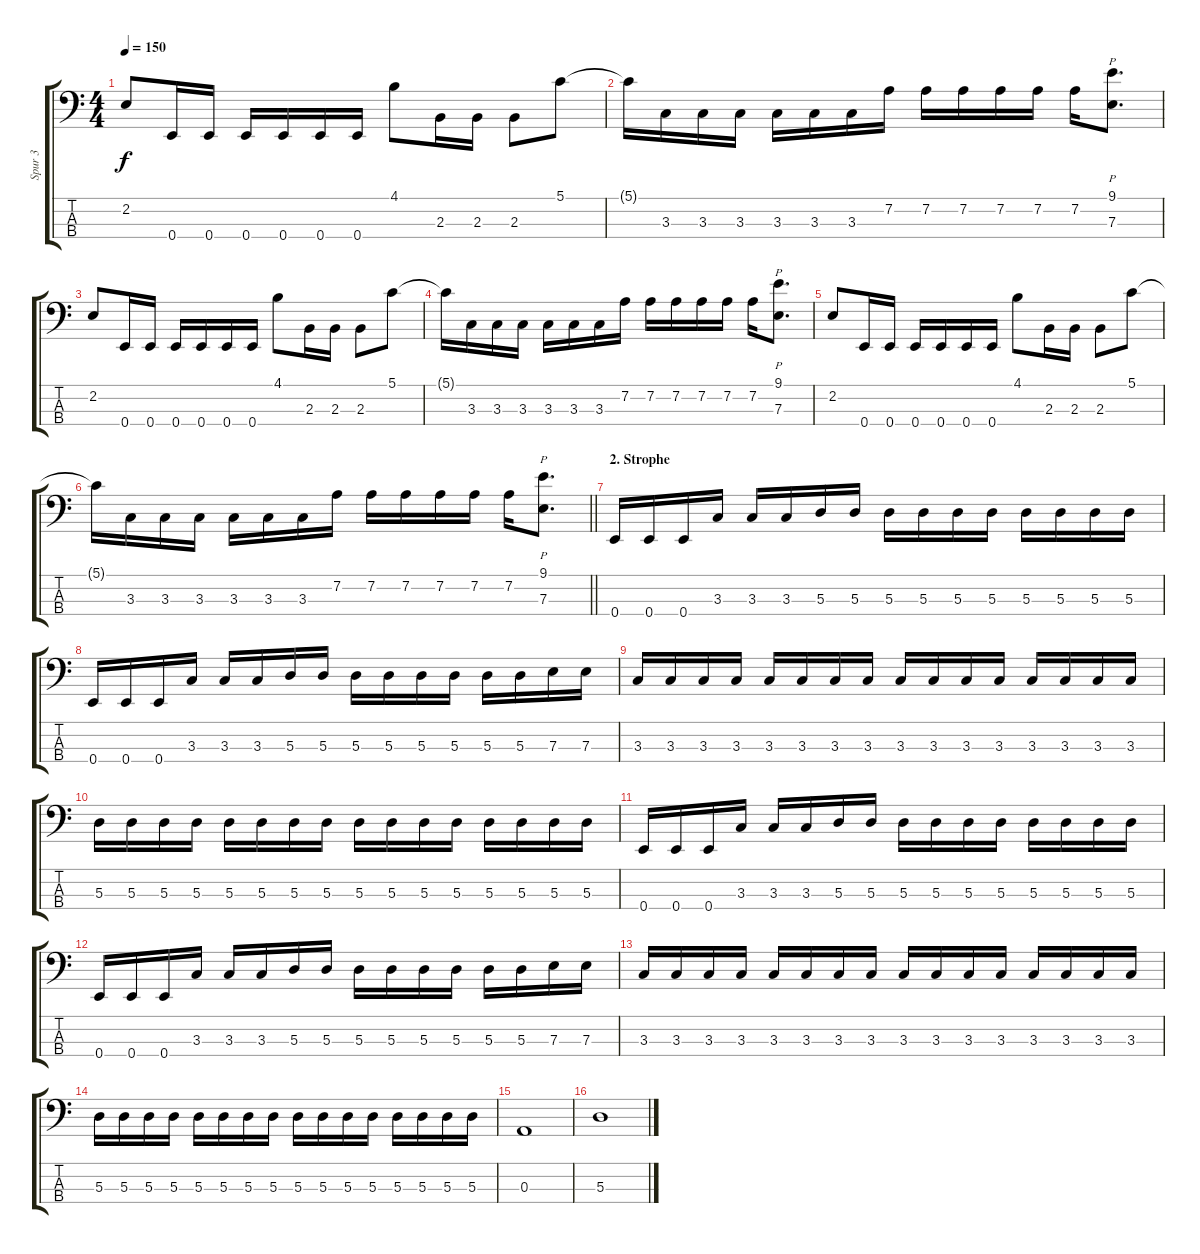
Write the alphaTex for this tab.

\track ("Spur 3" "Spur 3") {instrument electricbassfinger}
\staff {score tabs}
\tuning (G2 D2 A1 E1) {hide}
\ts (4 4)
\tempo 150
\clef f4
\ks c
2.2.8{dy f} 0.4.16 0.4.16 0.4.16 0.4.16 0.4.16 0.4.16 4.1.8 2.3.16 2.3.16 2.3.8 5.1.8 |
5.1{t}.16 3.3.16 3.3.16 3.3.16 3.3.16 3.3.16 3.3.16 7.2.16 7.2.16 7.2.16 7.2.16 7.2.16 7.2.16 (9.1 7.3).8{p d} |
2.2.8 0.4.16 0.4.16 0.4.16 0.4.16 0.4.16 0.4.16 4.1.8 2.3.16 2.3.16 2.3.8 5.1.8 |
5.1{t}.16 3.3.16 3.3.16 3.3.16 3.3.16 3.3.16 3.3.16 7.2.16 7.2.16 7.2.16 7.2.16 7.2.16 7.2.16 (9.1 7.3).8{p d} |
2.2.8 0.4.16 0.4.16 0.4.16 0.4.16 0.4.16 0.4.16 4.1.8 2.3.16 2.3.16 2.3.8 5.1.8 |
\barLineRight lightlight
5.1{t}.16 3.3.16 3.3.16 3.3.16 3.3.16 3.3.16 3.3.16 7.2.16 7.2.16 7.2.16 7.2.16 7.2.16 7.2.16 (9.1 7.3).8{p d} |
\section ("" "2. Strophe")
0.4.16 0.4.16 0.4.16 3.3.16 3.3.16 3.3.16 5.3.16 5.3.16 5.3.16 5.3.16 5.3.16 5.3.16 5.3.16 5.3.16 5.3.16 5.3.16 |
0.4.16 0.4.16 0.4.16 3.3.16 3.3.16 3.3.16 5.3.16 5.3.16 5.3.16 5.3.16 5.3.16 5.3.16 5.3.16 5.3.16 7.3.16 7.3.16 |
3.3.16 3.3.16 3.3.16 3.3.16 3.3.16 3.3.16 3.3.16 3.3.16 3.3.16 3.3.16 3.3.16 3.3.16 3.3.16 3.3.16 3.3.16 3.3.16 |
5.3.16 5.3.16 5.3.16 5.3.16 5.3.16 5.3.16 5.3.16 5.3.16 5.3.16 5.3.16 5.3.16 5.3.16 5.3.16 5.3.16 5.3.16 5.3.16 |
0.4.16 0.4.16 0.4.16 3.3.16 3.3.16 3.3.16 5.3.16 5.3.16 5.3.16 5.3.16 5.3.16 5.3.16 5.3.16 5.3.16 5.3.16 5.3.16 |
0.4.16 0.4.16 0.4.16 3.3.16 3.3.16 3.3.16 5.3.16 5.3.16 5.3.16 5.3.16 5.3.16 5.3.16 5.3.16 5.3.16 7.3.16 7.3.16 |
3.3.16 3.3.16 3.3.16 3.3.16 3.3.16 3.3.16 3.3.16 3.3.16 3.3.16 3.3.16 3.3.16 3.3.16 3.3.16 3.3.16 3.3.16 3.3.16 |
5.3.16 5.3.16 5.3.16 5.3.16 5.3.16 5.3.16 5.3.16 5.3.16 5.3.16 5.3.16 5.3.16 5.3.16 5.3.16 5.3.16 5.3.16 5.3.16 |
0.3.1 |
5.3.1
